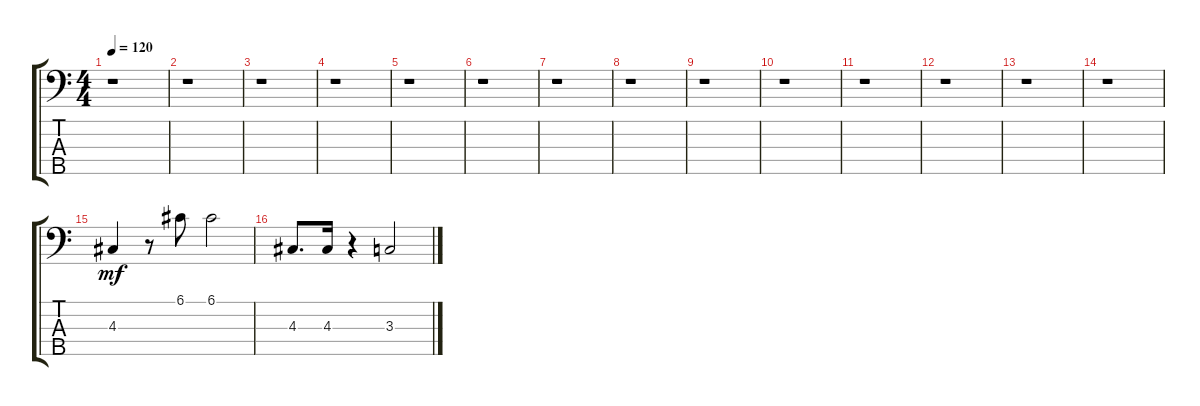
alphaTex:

\track "" {instrument electricbassfinger}
\staff {score tabs}
\tuning (G2 D2 A1 E1 B0) {hide}
\ts (4 4)
\tempo 120
\clef f4
\ks c
r.1{dy mf} |
r.1 |
r.1 |
r.1 |
r.1 |
r.1 |
r.1 |
r.1 |
r.1 |
r.1 |
r.1 |
r.1 |
r.1 |
r.1 |
4.3.4 r.8 6.1.8 6.1.2 |
4.3.8{d} 4.3.16 r.4 3.3.2
